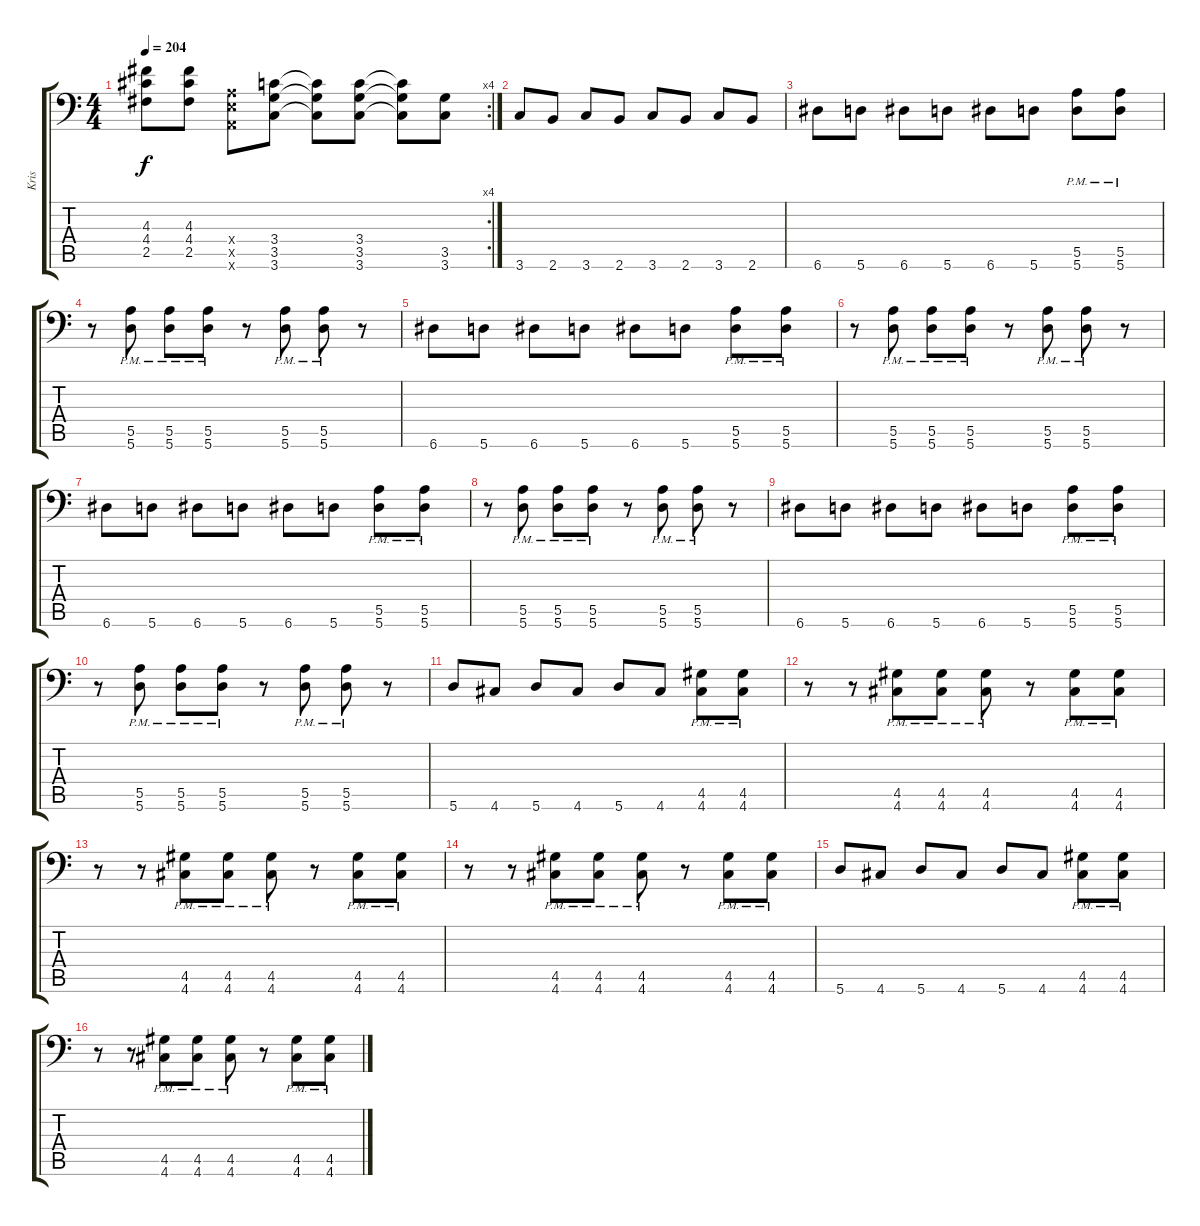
\track ("Kris" "Kris") {instrument distortionguitar}
\staff {score tabs}
\tuning (B3 Gb3 D3 A2 E2 A1) {hide}
\rc 4
\ts (4 4)
\tempo 204
\clef f4
\ks c
(4.3{t} 4.4{t} 2.5{t}).8{dy f} (4.3 4.4 2.5).8 (0.4{x} 0.5{x} 0.6{x}).8 (3.4 3.5 3.6).8 (3.4{t} 3.5{t} 3.6{t}).8 (3.4 3.5 3.6).8 (3.4{t} 3.5{t} 3.6{t}).8 (3.5 3.6).8 |
3.6.8 2.6.8 3.6.8 2.6.8 3.6.8 2.6.8 3.6.8 2.6.8 |
6.6.8 5.6.8 6.6.8 5.6.8 6.6.8 5.6.8 (5.5{pm} 5.6{pm}).8 (5.5{pm} 5.6{pm}).8 |
r.8 (5.5{pm} 5.6{pm}).8 (5.5{pm} 5.6{pm}).8 (5.5{pm} 5.6{pm}).8 r.8 (5.5{pm} 5.6{pm}).8 (5.5{pm} 5.6{pm}).8 r.8 |
6.6.8 5.6.8 6.6.8 5.6.8 6.6.8 5.6.8 (5.5{pm} 5.6{pm}).8 (5.5{pm} 5.6{pm}).8 |
r.8 (5.5{pm} 5.6{pm}).8 (5.5{pm} 5.6{pm}).8 (5.5{pm} 5.6{pm}).8 r.8 (5.5{pm} 5.6{pm}).8 (5.5{pm} 5.6{pm}).8 r.8 |
6.6.8 5.6.8 6.6.8 5.6.8 6.6.8 5.6.8 (5.5{pm} 5.6{pm}).8 (5.5{pm} 5.6{pm}).8 |
r.8 (5.5{pm} 5.6{pm}).8 (5.5{pm} 5.6{pm}).8 (5.5{pm} 5.6{pm}).8 r.8 (5.5{pm} 5.6{pm}).8 (5.5{pm} 5.6{pm}).8 r.8 |
6.6.8 5.6.8 6.6.8 5.6.8 6.6.8 5.6.8 (5.5{pm} 5.6{pm}).8 (5.5{pm} 5.6{pm}).8 |
r.8 (5.5{pm} 5.6{pm}).8 (5.5{pm} 5.6{pm}).8 (5.5{pm} 5.6{pm}).8 r.8 (5.5{pm} 5.6{pm}).8 (5.5{pm} 5.6{pm}).8 r.8 |
5.6.8 4.6.8 5.6.8 4.6.8 5.6.8 4.6.8 (4.5{pm} 4.6{pm}).8 (4.5{pm} 4.6{pm}).8 |
r.8 r.8 (4.5{pm} 4.6{pm}).8 (4.5{pm} 4.6{pm}).8 (4.5{pm} 4.6{pm}).8 r.8 (4.5{pm} 4.6{pm}).8 (4.5{pm} 4.6{pm}).8 |
r.8 r.8 (4.5{pm} 4.6{pm}).8 (4.5{pm} 4.6{pm}).8 (4.5{pm} 4.6{pm}).8 r.8 (4.5{pm} 4.6{pm}).8 (4.5{pm} 4.6{pm}).8 |
r.8 r.8 (4.5{pm} 4.6{pm}).8 (4.5{pm} 4.6{pm}).8 (4.5{pm} 4.6{pm}).8 r.8 (4.5{pm} 4.6{pm}).8 (4.5{pm} 4.6{pm}).8 |
5.6.8 4.6.8 5.6.8 4.6.8 5.6.8 4.6.8 (4.5{pm} 4.6{pm}).8 (4.5{pm} 4.6{pm}).8 |
r.8 r.8 (4.5{pm} 4.6{pm}).8 (4.5{pm} 4.6{pm}).8 (4.5{pm} 4.6{pm}).8 r.8 (4.5{pm} 4.6{pm}).8 (4.5{pm} 4.6{pm}).8
